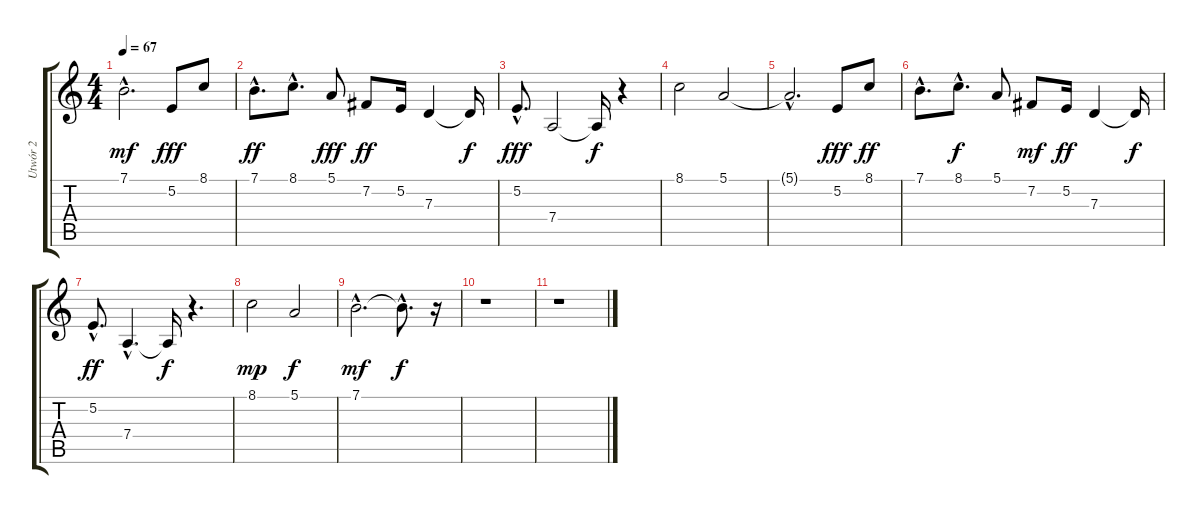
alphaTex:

\track ("Utwór 2" "Utwór 2") {instrument choiraahs}
\staff {score tabs}
\tuning (E4 B3 G3 D3 A2 E2) {hide}
\ts (4 4)
\tempo 67
\clef g2
\ks c
7.1{hac}.2{d dy mf} 5.2.8{dy fff} 8.1.8 |
7.1{hac}.8{d dy ff} 8.1{hac}.8{d} 5.1.8{dy fff} 7.2.8{dy ff} 5.2.16 7.3.4 7.3{t}.16{dy f} |
5.2{hac}.8{d dy fff} 7.4.2 7.4{t}.16{dy f} r.4 |
8.1.2 5.1.2 |
5.1{hac t}.2{d} 5.2.8{dy fff} 8.1.8{dy ff} |
7.1{hac}.8{d} 8.1{hac}.8{d dy f} 5.1.8 7.2.8{dy mf} 5.2.16{dy ff} 7.3.4 7.3{t}.16{dy f} |
5.2{hac}.8{d dy ff} 7.4{hac}.4{d} 7.4{t}.16{dy f} r.4{d} |
8.1.2{dy mp} 5.1.2{dy f} |
7.1{hac}.2{d dy mf} 7.1{hac t}.8{d dy f} r.16 |
r.1 |
r.1
